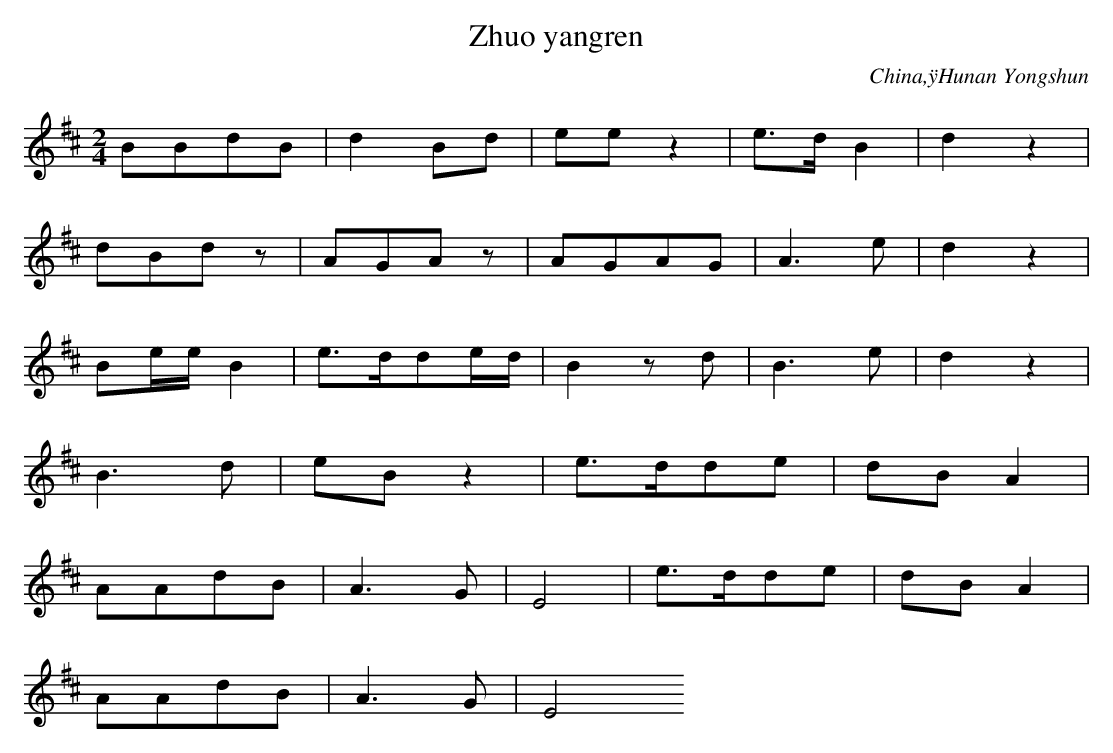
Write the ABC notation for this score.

X:1
T: Zhuo yangren
O: China,ÿHunan Yongshun
M: 2/4
L: 1/16
K: D
B2B2d2B2 | d4B2d2 | e2e2z4 | e3dB4 | d4z4 |
d2B2d2z2 | A2G2A2z2 | A2G2A2G2 | A6e2 | d4z4 |
B2eeB4 | e3dd2ed | B4z2d2 | B6e2 | d4z4 |
B6d2 | e2B2z4 | e3dd2e2 | d2B2A4 |
A2A2d2B2 | A6G2 | E8 | e3dd2e2 | d2B2A4 |
A2A2d2B2 | A6G2 | E8
